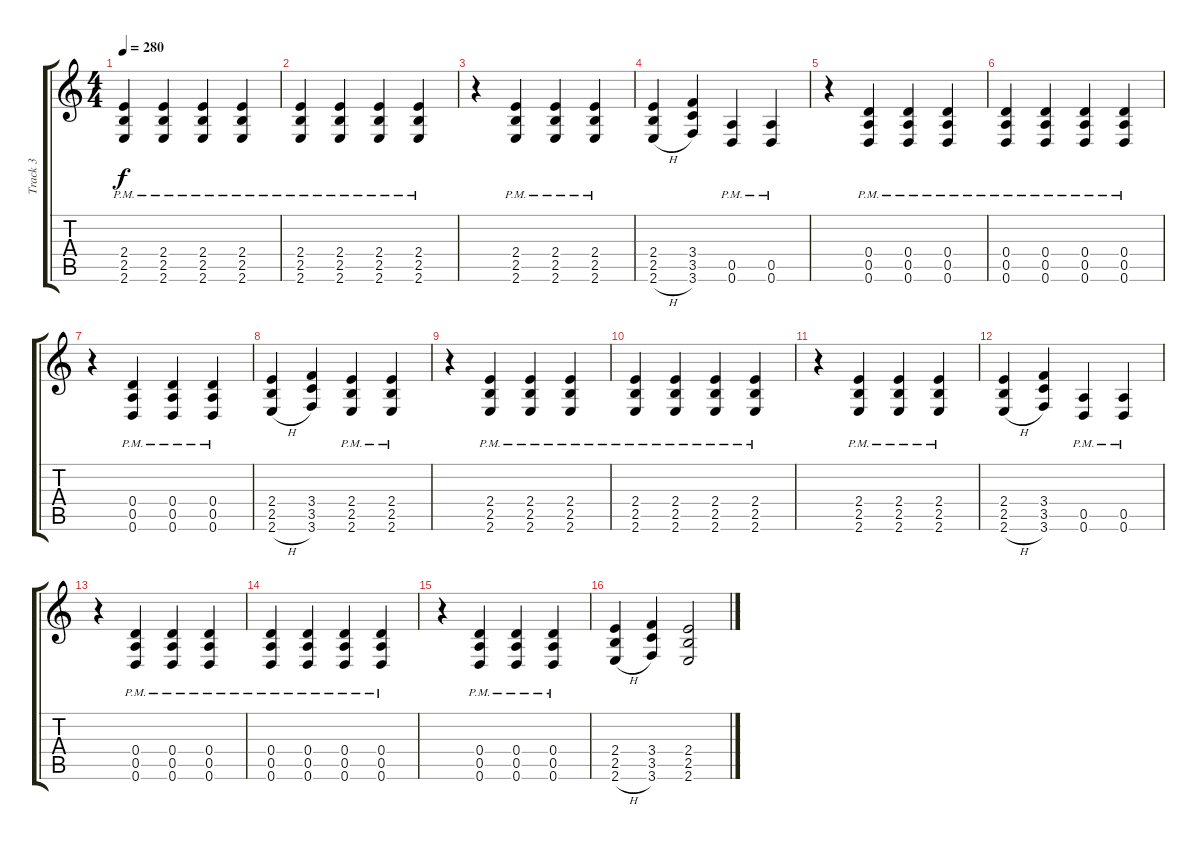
\track ("Track 3" "Track 3") {instrument distortionguitar}
\staff {score tabs}
\tuning (E4 B3 G3 D3 A2 D2) {hide}
\ts (4 4)
\tempo 280
\clef g2
\ks c
(2.4{pm} 2.5{pm} 2.6{pm}).4{dy f} (2.4{pm} 2.5{pm} 2.6{pm}).4 (2.4{pm} 2.5{pm} 2.6{pm}).4 (2.4{pm} 2.5{pm} 2.6{pm}).4 |
(2.4{pm} 2.5{pm} 2.6{pm}).4 (2.4{pm} 2.5{pm} 2.6{pm}).4 (2.4{pm} 2.5{pm} 2.6{pm}).4 (2.4{pm} 2.5{pm} 2.6{pm}).4 |
r.4 (2.4{pm} 2.5{pm} 2.6{pm}).4 (2.4{pm} 2.5{pm} 2.6{pm}).4 (2.4{pm} 2.5{pm} 2.6{pm}).4 |
(2.4 2.5 2.6{h}).4 (3.4 3.5 3.6).4 (0.5{pm} 0.6{pm}).4 (0.5{pm} 0.6{pm}).4 |
r.4 (0.4{pm} 0.5{pm} 0.6{pm}).4 (0.4{pm} 0.5{pm} 0.6{pm}).4 (0.4{pm} 0.5{pm} 0.6{pm}).4 |
(0.4{pm} 0.5{pm} 0.6{pm}).4 (0.4{pm} 0.5{pm} 0.6{pm}).4 (0.4{pm} 0.5{pm} 0.6{pm}).4 (0.4{pm} 0.5{pm} 0.6{pm}).4 |
r.4 (0.4{pm} 0.5{pm} 0.6{pm}).4 (0.4{pm} 0.5{pm} 0.6{pm}).4 (0.4{pm} 0.5{pm} 0.6{pm}).4 |
(2.4 2.5 2.6{h}).4 (3.4 3.5 3.6).4 (2.4{pm} 2.5{pm} 2.6{pm}).4 (2.4{pm} 2.5{pm} 2.6{pm}).4 |
r.4 (2.4{pm} 2.5{pm} 2.6{pm}).4 (2.4{pm} 2.5{pm} 2.6{pm}).4 (2.4{pm} 2.5{pm} 2.6{pm}).4 |
(2.4{pm} 2.5{pm} 2.6{pm}).4 (2.4{pm} 2.5{pm} 2.6{pm}).4 (2.4{pm} 2.5{pm} 2.6{pm}).4 (2.4{pm} 2.5{pm} 2.6{pm}).4 |
r.4 (2.4{pm} 2.5{pm} 2.6{pm}).4 (2.4{pm} 2.5{pm} 2.6{pm}).4 (2.4{pm} 2.5{pm} 2.6{pm}).4 |
(2.4 2.5 2.6{h}).4 (3.4 3.5 3.6).4 (0.5{pm} 0.6{pm}).4 (0.5{pm} 0.6{pm}).4 |
r.4 (0.4{pm} 0.5{pm} 0.6{pm}).4 (0.4{pm} 0.5{pm} 0.6{pm}).4 (0.4{pm} 0.5{pm} 0.6{pm}).4 |
(0.4{pm} 0.5{pm} 0.6{pm}).4 (0.4{pm} 0.5{pm} 0.6{pm}).4 (0.4{pm} 0.5{pm} 0.6{pm}).4 (0.4{pm} 0.5{pm} 0.6{pm}).4 |
r.4 (0.4{pm} 0.5{pm} 0.6{pm}).4 (0.4{pm} 0.5{pm} 0.6{pm}).4 (0.4{pm} 0.5{pm} 0.6{pm}).4 |
(2.4 2.5 2.6{h}).4 (3.4 3.5 3.6).4 (2.4 2.5 2.6).2
